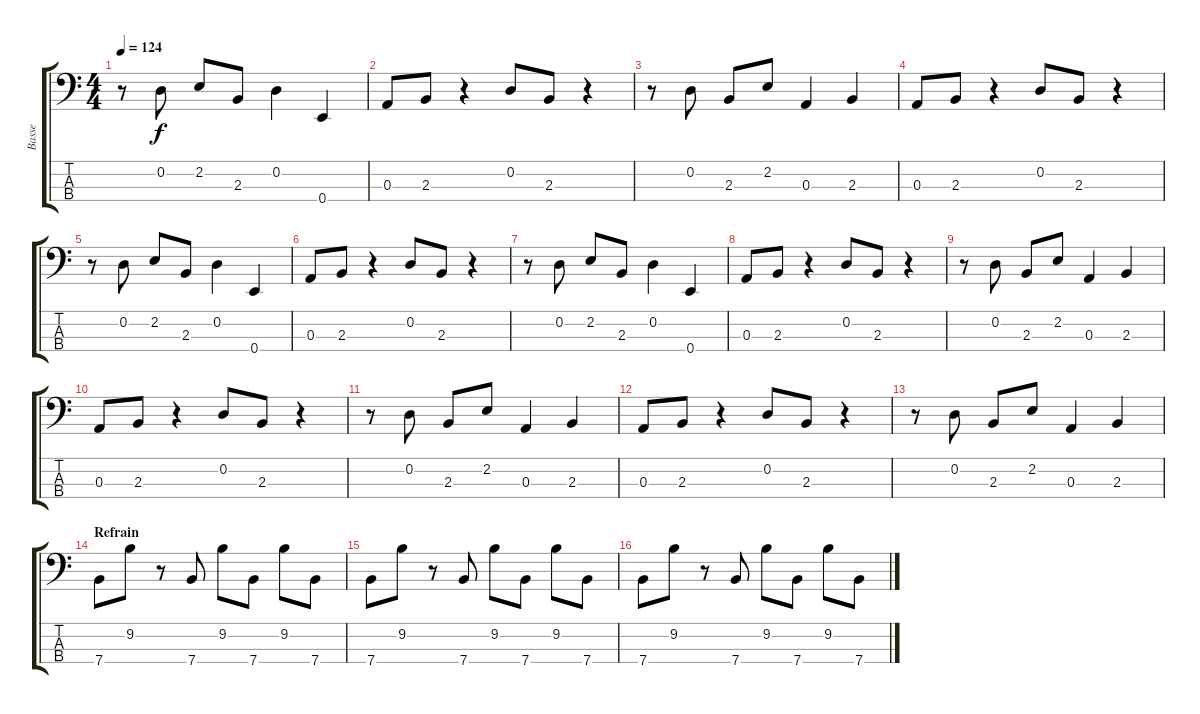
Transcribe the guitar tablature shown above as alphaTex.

\track ("Basse" "Basse") {instrument electricbassfinger}
\staff {score tabs}
\tuning (G2 D2 A1 E1) {hide}
\ts (4 4)
\tempo 124
\clef f4
\ks c
r.8{dy f} 0.2.8 2.2.8 2.3.8 0.2.4 0.4.4 |
0.3.8 2.3.8 r.4 0.2.8 2.3.8 r.4 |
r.8 0.2.8 2.3.8 2.2.8 0.3.4 2.3.4 |
0.3.8 2.3.8 r.4 0.2.8 2.3.8 r.4 |
r.8 0.2.8 2.2.8 2.3.8 0.2.4 0.4.4 |
0.3.8 2.3.8 r.4 0.2.8 2.3.8 r.4 |
r.8 0.2.8 2.2.8 2.3.8 0.2.4 0.4.4 |
0.3.8 2.3.8 r.4 0.2.8 2.3.8 r.4 |
r.8 0.2.8 2.3.8 2.2.8 0.3.4 2.3.4 |
0.3.8 2.3.8 r.4 0.2.8 2.3.8 r.4 |
r.8 0.2.8 2.3.8 2.2.8 0.3.4 2.3.4 |
0.3.8 2.3.8 r.4 0.2.8 2.3.8 r.4 |
r.8 0.2.8 2.3.8 2.2.8 0.3.4 2.3.4 |
\section ("" "Refrain")
7.4.8 9.2.8 r.8 7.4.8 9.2.8 7.4.8 9.2.8 7.4.8 |
7.4.8 9.2.8 r.8 7.4.8 9.2.8 7.4.8 9.2.8 7.4.8 |
7.4.8 9.2.8 r.8 7.4.8 9.2.8 7.4.8 9.2.8 7.4.8
